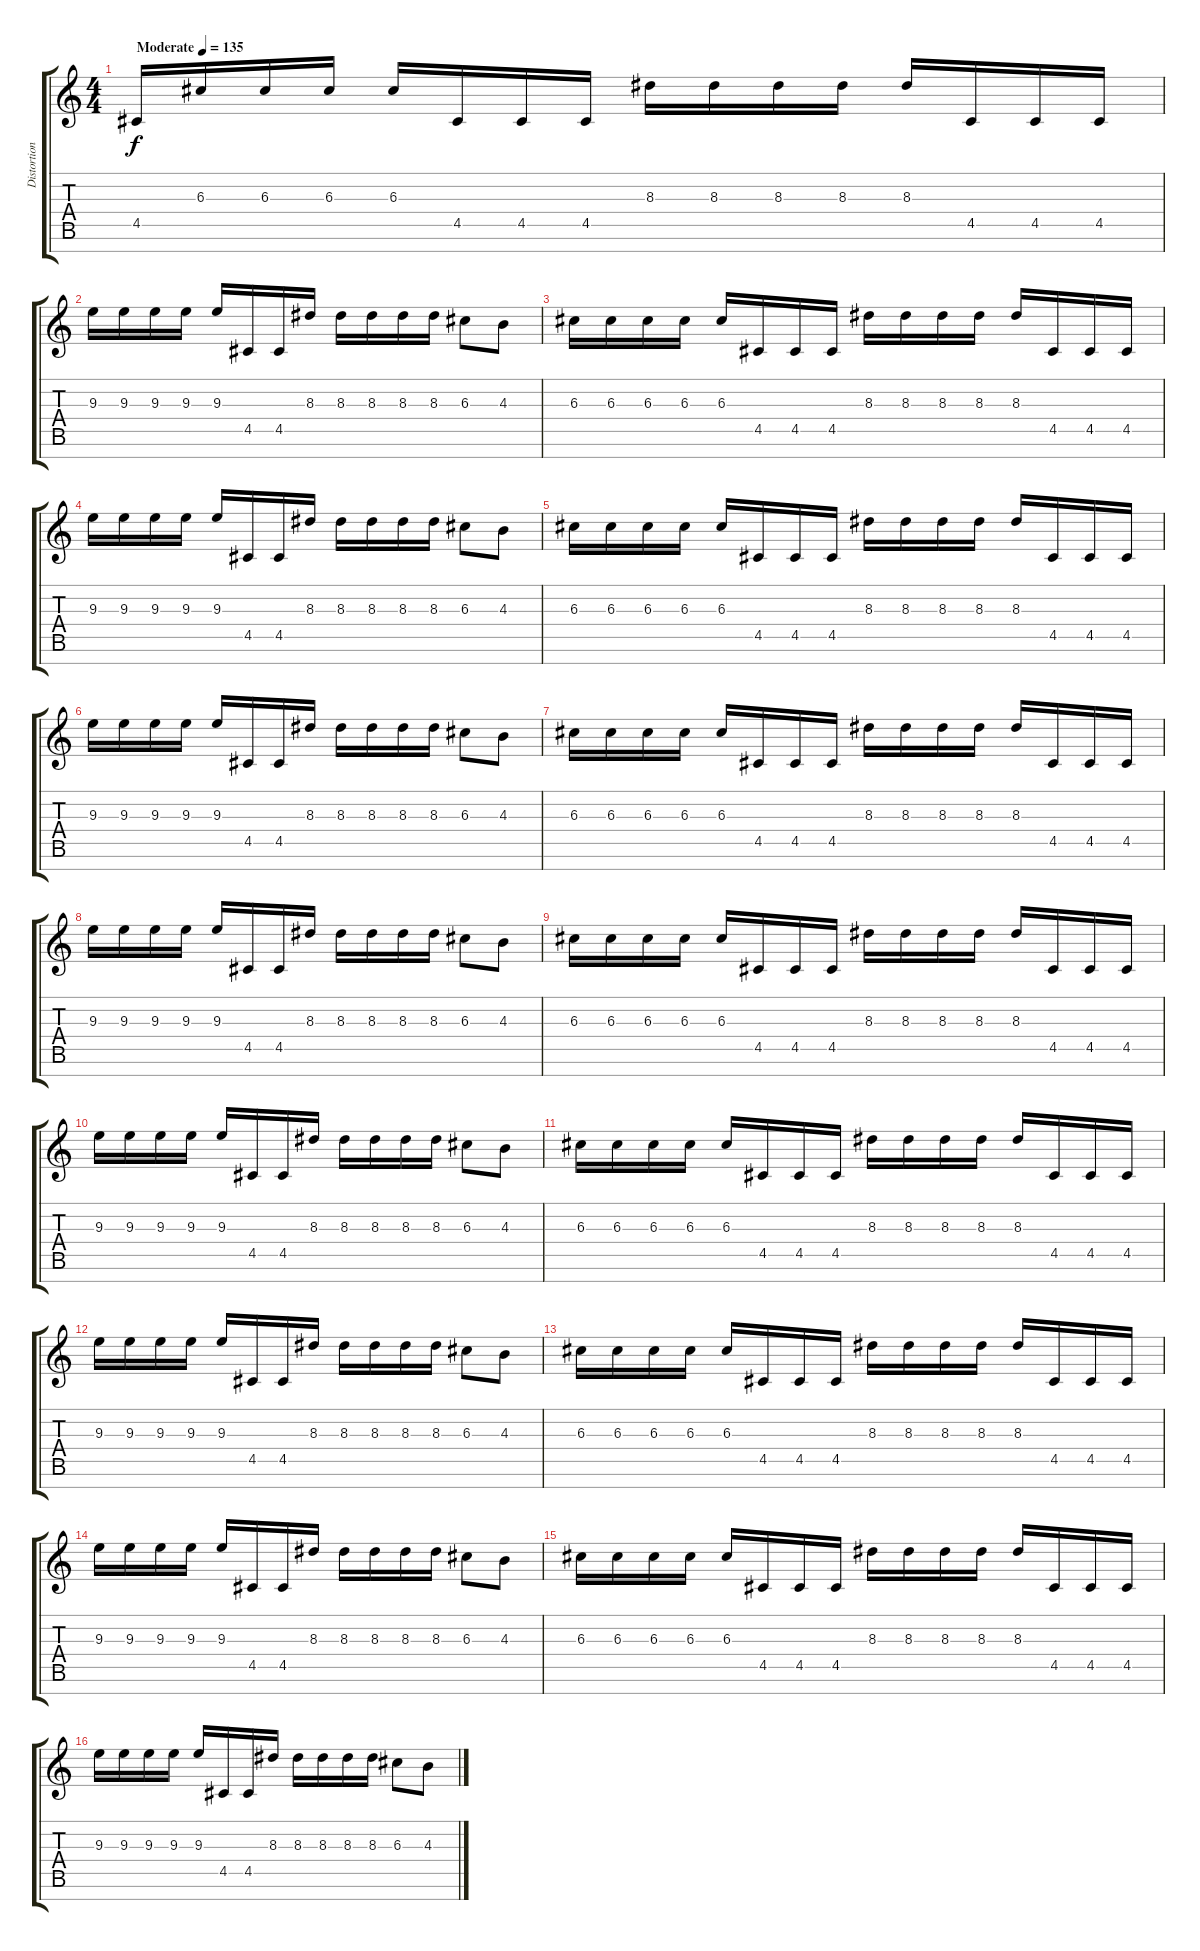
\track ("Distortion Guitar 1" "Distortion") {instrument distortionguitar}
\staff {score tabs}
\tuning (E4 B3 G3 D3 A2 E2 B1) {hide}
\ts (4 4)
\tempo (135 "Moderate")
\clef g2
\ks c
4.5.16{dy f instrument distortionguitar} 6.3.16 6.3.16 6.3.16 6.3.16 4.5.16 4.5.16 4.5.16 8.3.16 8.3.16 8.3.16 8.3.16 8.3.16 4.5.16 4.5.16 4.5.16 |
9.3.16 9.3.16 9.3.16 9.3.16 9.3.16 4.5.16 4.5.16 8.3.16 8.3.16 8.3.16 8.3.16 8.3.16 6.3.8 4.3.8 |
6.3.16 6.3.16 6.3.16 6.3.16 6.3.16 4.5.16 4.5.16 4.5.16 8.3.16 8.3.16 8.3.16 8.3.16 8.3.16 4.5.16 4.5.16 4.5.16 |
9.3.16 9.3.16 9.3.16 9.3.16 9.3.16 4.5.16 4.5.16 8.3.16 8.3.16 8.3.16 8.3.16 8.3.16 6.3.8 4.3.8 |
6.3.16 6.3.16 6.3.16 6.3.16 6.3.16 4.5.16 4.5.16 4.5.16 8.3.16 8.3.16 8.3.16 8.3.16 8.3.16 4.5.16 4.5.16 4.5.16 |
9.3.16 9.3.16 9.3.16 9.3.16 9.3.16 4.5.16 4.5.16 8.3.16 8.3.16 8.3.16 8.3.16 8.3.16 6.3.8 4.3.8 |
6.3.16 6.3.16 6.3.16 6.3.16 6.3.16 4.5.16 4.5.16 4.5.16 8.3.16 8.3.16 8.3.16 8.3.16 8.3.16 4.5.16 4.5.16 4.5.16 |
9.3.16 9.3.16 9.3.16 9.3.16 9.3.16 4.5.16 4.5.16 8.3.16 8.3.16 8.3.16 8.3.16 8.3.16 6.3.8 4.3.8 |
6.3.16 6.3.16 6.3.16 6.3.16 6.3.16 4.5.16 4.5.16 4.5.16 8.3.16 8.3.16 8.3.16 8.3.16 8.3.16 4.5.16 4.5.16 4.5.16 |
9.3.16 9.3.16 9.3.16 9.3.16 9.3.16 4.5.16 4.5.16 8.3.16 8.3.16 8.3.16 8.3.16 8.3.16 6.3.8 4.3.8 |
6.3.16 6.3.16 6.3.16 6.3.16 6.3.16 4.5.16 4.5.16 4.5.16 8.3.16 8.3.16 8.3.16 8.3.16 8.3.16 4.5.16 4.5.16 4.5.16 |
9.3.16 9.3.16 9.3.16 9.3.16 9.3.16 4.5.16 4.5.16 8.3.16 8.3.16 8.3.16 8.3.16 8.3.16 6.3.8 4.3.8 |
6.3.16 6.3.16 6.3.16 6.3.16 6.3.16 4.5.16 4.5.16 4.5.16 8.3.16 8.3.16 8.3.16 8.3.16 8.3.16 4.5.16 4.5.16 4.5.16 |
9.3.16 9.3.16 9.3.16 9.3.16 9.3.16 4.5.16 4.5.16 8.3.16 8.3.16 8.3.16 8.3.16 8.3.16 6.3.8 4.3.8 |
6.3.16 6.3.16 6.3.16 6.3.16 6.3.16 4.5.16 4.5.16 4.5.16 8.3.16 8.3.16 8.3.16 8.3.16 8.3.16 4.5.16 4.5.16 4.5.16 |
9.3.16 9.3.16 9.3.16 9.3.16 9.3.16 4.5.16 4.5.16 8.3.16 8.3.16 8.3.16 8.3.16 8.3.16 6.3.8 4.3.8
